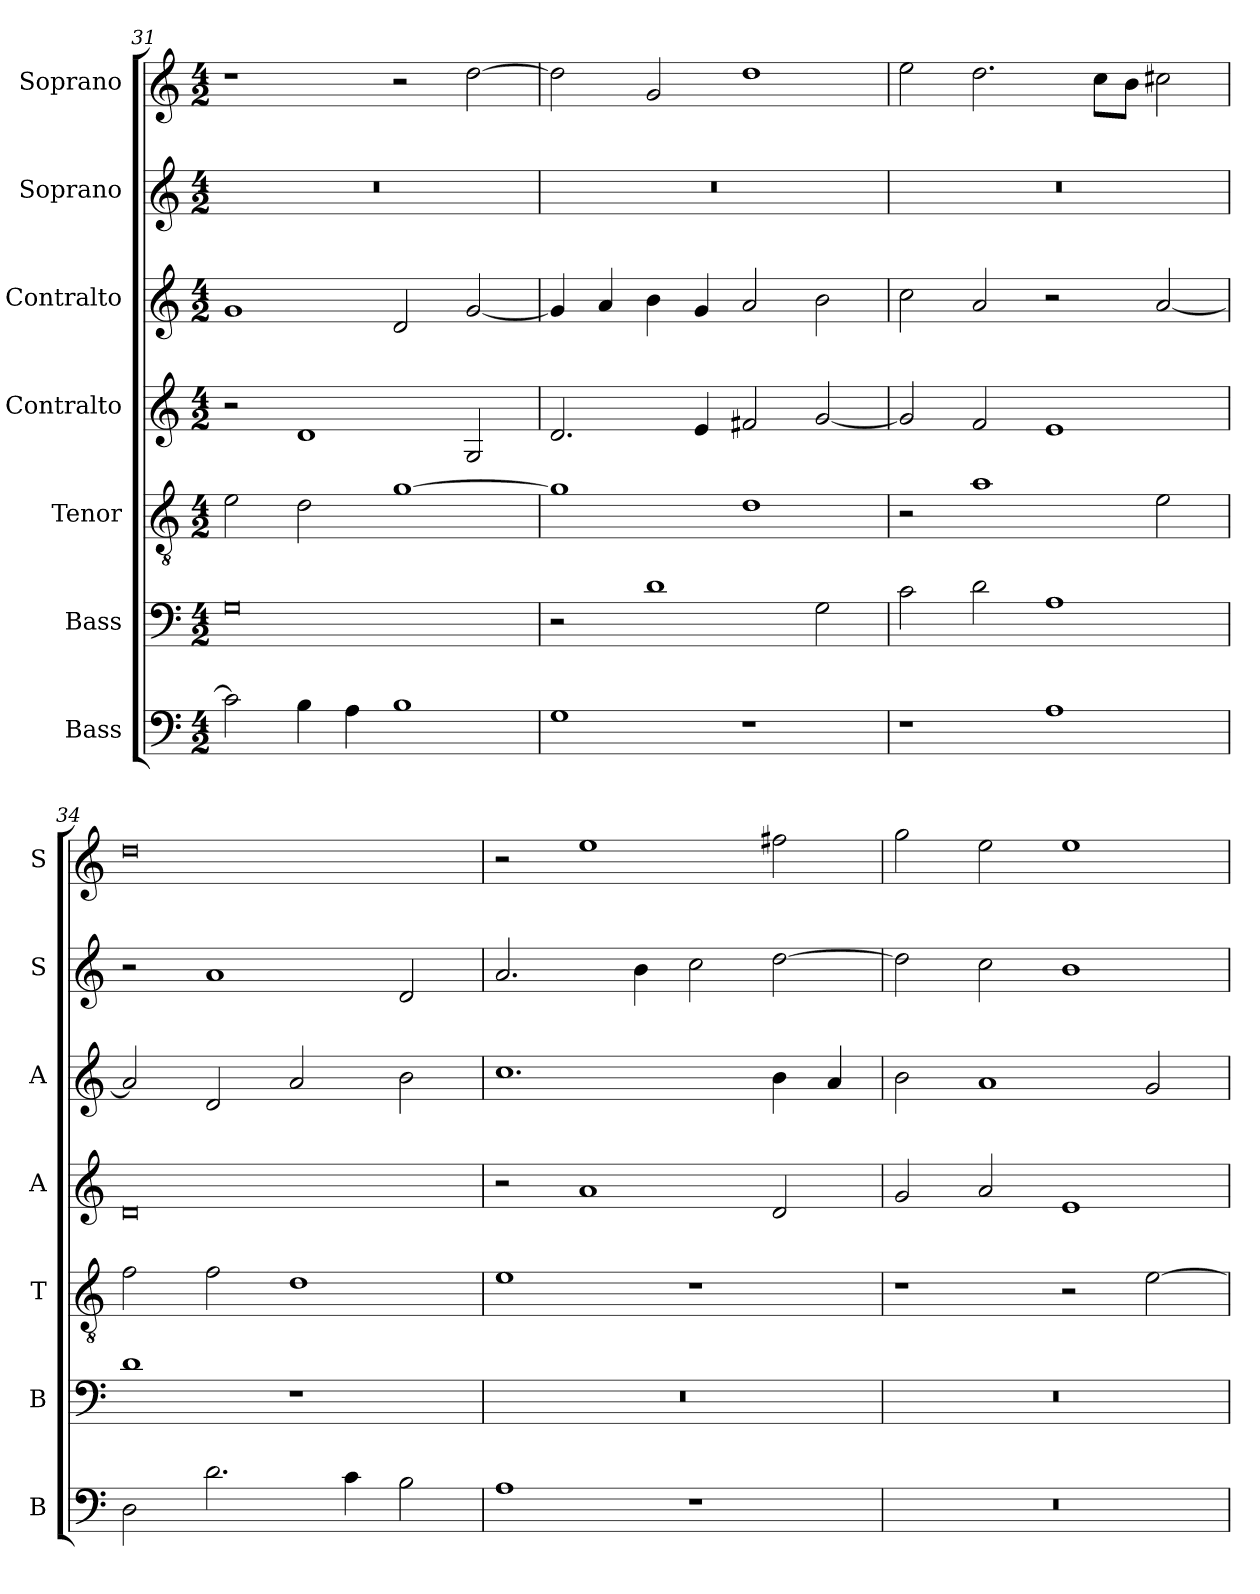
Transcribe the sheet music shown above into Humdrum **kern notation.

**kern	**kern	**kern	**kern	**kern	**kern	**kern
*part7	*part6	*part5	*part4	*part3	*part2	*part1
*staff7	*staff6	*staff5	*staff4	*staff3	*staff2	*staff1
*I"Bass	*I"Bass	*I"Tenor	*I"Contralto	*I"Contralto	*I"Soprano	*I"Soprano
*I'B	*I'B	*I'T	*I'A	*I'A	*I'S	*I'S
*clefF4	*clefF4	*clefGv2	*clefG2	*clefG2	*clefG2	*clefG2
*k[]	*k[]	*k[]	*k[]	*k[]	*k[]	*k[]
*C:ion	*C:ion	*C:ion	*C:ion	*C:ion	*C:ion	*C:ion
*M4/2	*M4/2	*M4/2	*M4/2	*M4/2	*M4/2	*M4/2
=31	=31	=31	=31	=31	=31	=31
2c]	0G	2e	2r	1g	0r	1r
4B	.	2d	1d	.	.	.
4A	.	.	.	.	.	.
1B	.	[1g	.	2d	.	2r
.	.	.	2G	[2g	.	[2dd
=32	=32	=32	=32	=32	=32	=32
1G	2r	1g]	2.d	4g]	0r	2dd]
.	.	.	.	4a	.	.
.	1d	.	.	4b	.	2g
.	.	.	4e	4g	.	.
1r	.	1d	2f#X	2a	.	1dd
.	2G	.	[2g	2b	.	.
=33	=33	=33	=33	=33	=33	=33
1r	2c	2r	2g]	2cc	0r	2ee
.	2d	1a	2f	2a	.	2.dd
1A	1A	.	1e	2r	.	.
.	.	.	.	.	.	8cc\L
.	.	.	.	.	.	8b\J
.	.	2e	.	[2a	.	2cc#X
=34	=34	=34	=34	=34	=34	=34
2D	1d	2f	0d	2a]	2r	0dd
2.d	.	2f	.	2d	1a	.
.	1r	1d	.	2a	.	.
4c	.	.	.	.	.	.
2B	.	.	.	2b	2d	.
=35	=35	=35	=35	=35	=35	=35
1A	0r	1e	2r	1.cc	2.a	2r
.	.	.	1a	.	.	1ee
.	.	.	.	.	4b	.
1r	.	1r	.	.	2cc	.
.	.	.	2d	4b	[2dd	2ff#X
.	.	.	.	4a	.	.
=36	=36	=36	=36	=36	=36	=36
0r	0r	1r	2g	2b	2dd]	2gg
.	.	.	2a	1a	2cc	2ee
.	.	2r	1e	.	1b	1ee
.	.	[2e	.	2g	.	.
=	=	=	=	=	=	=
*-	*-	*-	*-	*-	*-	*-
